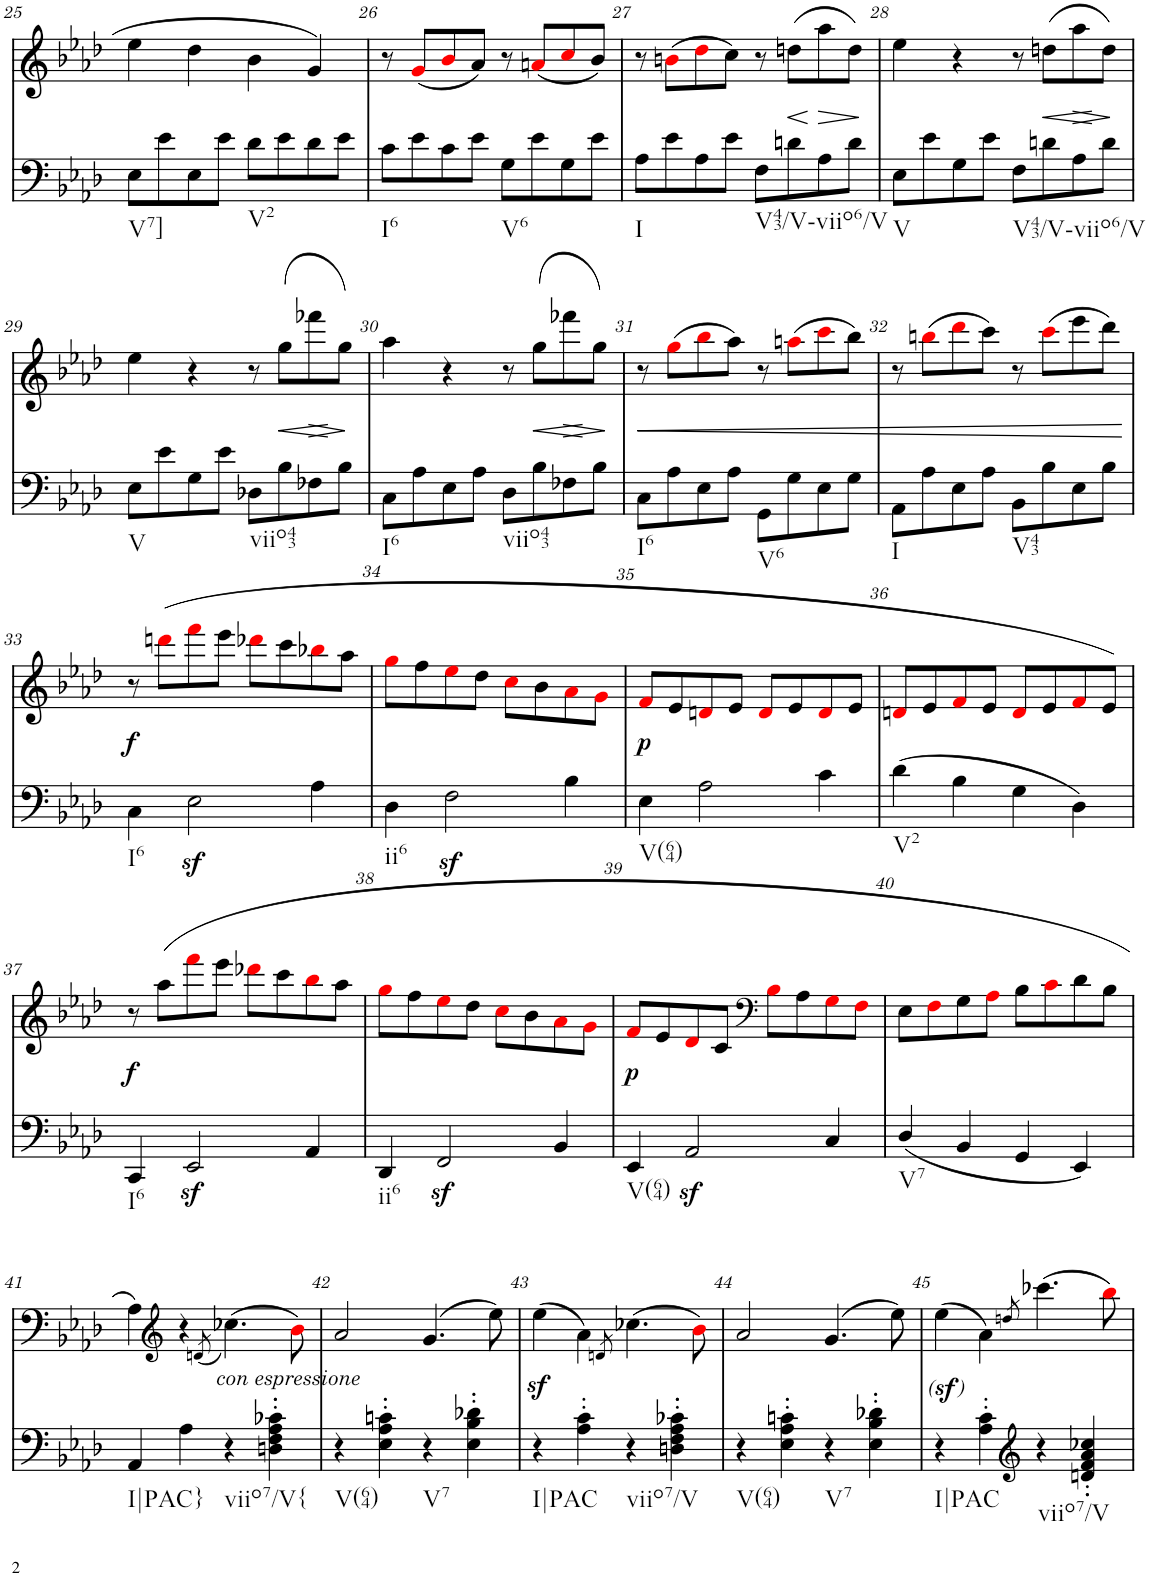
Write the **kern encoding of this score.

**kern	**kern	**dynam
*part2	*part1	*part1
*staff2	*staff1	*staff1
*I"piano	*I"piano	*
*I'Pno	*I'Pno	*
!!LO:PB:g=z
*clefF4	*clefG2	*
*k[b-e-a-d-]	*k[b-e-a-d-]	*
*f:	*f:	*
*M2/2	*M2/2	*
=25	=25	=25
8E-\L	4ee-\	.
8e-\	.	.
8E-\	4dd-\	.
8e-\J	.	.
8d-\L	4b-\	.
8e-\	.	.
8d-\	4g/	.
8e-\J	.	.
=26	=26	=26
8c\L	8r	.
8e-\	(8gi/L	.
8c\	8b-i/	.
8e-\J	8a-/J)	.
8G\L	8r	.
8e-\	(8ani/L	.
8G\	8cci/	.
8e-\J	8b-/J)	.
=27	=27	=27
8A-\L	8r	.
8e-\	(8bni\L	.
8A-\	8dd-i\	.
8e-\J	8cc\J)	.
8F\L	8r	.
!	!	!LO:HP:b
8dn\	(8ddn\L	<
!	!	!LO:HP:n=1:b
8A-\	8aa-\	[ >
8d\J	8dd\J)	.
.	.	]
=28	=28	=28
8E-\L	4ee-\	.
8e-\	.	.
8G\	4r	.
8e-\J	.	.
8F\L	8r	.
!	!	!LO:HP:b
8dn\	(8ddn\L	<
!	!	!LO:HP:b
8A-\	8aa-\	>
8d\J	8dd\J)	[
.	.	]
!!LO:LB:g=z
=29	=29	=29
8E-\L	4ee-\	.
8e-\	.	.
8G\	4r	.
8e-\J	.	.
8D-X\L	8r	.
!	!	!LO:HP:b
8B-\	(8gg\L	<
!	!	!LO:HP:b
8F-X\	8fff-X\	>
8B-\J	8gg\J)	[
.	.	]
=30	=30	=30
8C\L	4aa-\	.
8A-\	.	.
8E-\	4r	.
8A-\J	.	.
8D-\L	8r	.
!	!	!LO:HP:b
8B-\	(8gg\L	<
!	!	!LO:HP:b
8F-X\	8fff-X\	>
8B-\J	8gg\J)	[
.	.	]
=31	=31	=31
!	!	!LO:HP:b
8C\L	8r	<
8A-\	(8ggi\L	.
8E-\	8bb-i\	.
8A-\J	8aa-\J)	.
8GG\L	8r	.
8G\	(8aani\L	.
8E-\	8ccci\	.
8G\J	8bb-\J)	.
=32	=32	=32
8AA-\L	8r	.
8A-\	(8bbni\L	.
8E-\	8ddd-i\	.
8A-\J	8ccc\J)	.
8BB-\L	8r	.
8B-\	(8ccci\L	.
8E-\	8eee-\	.
8B-\J	8ddd-\J)	.
.	.	[
!!LO:LB:g=z
=33	=33	=33
!	!	!LO:DY:b
4C\	8r	f
.	(8dddni\L	.
2E-z<\	8fffi\	.
.	8eee-\J	.
.	8ddd-Xi\L	.
.	8ccc\	.
4A-\	8bb-Xi\	.
.	8aa-\J	.
=34	=34	=34
4D-\	8ggi\L	.
.	8ff\	.
2Fz<\	8ee-i\	.
.	8dd-\J	.
.	8cci\L	.
.	8b-\	.
4B-\	8a-i\	.
.	8gi\J	.
=35	=35	=35
!	!	!LO:DY:b
4E-\	8fi/L	p
.	8e-/	.
2A-\	8dni/	.
.	8e-/J	.
.	8di/L	.
.	8e-/	.
4c\	8di/	.
.	8e-/J	.
=36	=36	=36
(4d-\	8dni/L	.
.	8e-/	.
4B-\	8fi/	.
.	8e-/J	.
4G\	8di/L	.
.	8e-/	.
4D-\)	8fi/	.
.	8e-/J)	.
!!LO:LB:g=z
=37	=37	=37
!	!	!LO:DY:b
4CC/	8r	f
.	(8aa-\L	.
2EE-z</	8fffi\	.
.	8eee-\J	.
.	8ddd-Xi\L	.
.	8ccc\	.
4AA-/	8bb-i\	.
.	8aa-\J	.
=38	=38	=38
4DD-/	8ggi\L	.
.	8ff\	.
2FFz</	8ee-i\	.
.	8dd-\J	.
.	8cci\L	.
.	8b-\	.
4BB-/	8a-i\	.
.	8gi\J	.
=39	=39	=39
!	!	!LO:DY:b
4EE-/	8fi/L	p
.	8e-/	.
2AA-z</	8d-i/	.
.	8c/J	.
*	*clefF4	*
.	8B-i\L	.
.	8A-\	.
4C/	8Gi\	.
.	8Fi\J	.
=40	=40	=40
(4D-/	8E-\L	.
.	8Fi\	.
4BB-/	8G\	.
.	8A-i\J	.
4GG/	8B-\L	.
.	8ci\	.
4EE-/)	8d-\	.
.	8B-\J	.
!!LO:LB:g=z
=41	=41	=41
4AA-/	4A-\)	.
*	*clefG2	*
4A-\	4r	.
.	(8qdn/	.
4r	(4.cc-X\)	.
4Dn\' 4F\' 4A-\' 4c-X\'	.	.
!	!	!LO:DY:b
.	8b-i\)	other-dynamics
=42	=42	=42
4r	2a-/	.
4E-\' 4A-\' 4cn\'	.	.
4r	(4.g/	.
4E-\' 4B-\' 4d-X\'	.	.
.	8ee-\)	.
=43	=43	=43
4r	(4ee-z<\	.
4A-\' 4c\'	4a-\)	.
.	8qdn/	.
4r	(4.cc-X\	.
4Dn\' 4F\' 4A-\' 4c-X\'	.	.
.	8b-i\)	.
=44	=44	=44
4r	2a-/	.
4E-\' 4A-\' 4cn\'	.	.
4r	(4.g/	.
4E-\' 4B-\' 4d-X\'	.	.
.	8ee-\)	.
=45	=45	=45
!	!	!LO:DY:b
!	!	!LO:DY:n=1:b
4r	(4ee-z<\	other-dynamics other-dynamics
4A-\' 4c\'	4a-\)	.
*clefG2	*	*
.	8qddn/	.
4r	(4.ccc-X\	.
4dn/' 4f/' 4a-/' 4cc-X/'	.	.
.	8bb-i\)	.
=	=	=
*-	*-	*-
